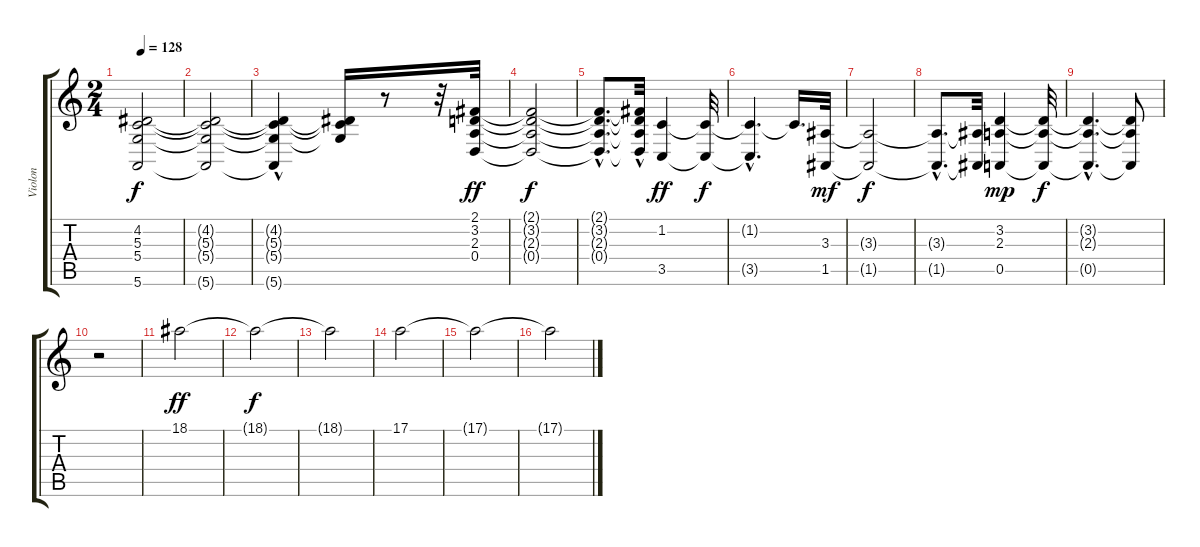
\track ("Violon" "Violon") {instrument violin}
\staff {score tabs}
\tuning (E4 B3 G3 D3 A2 E2) {hide}
\ts (2 4)
\tempo 128
\clef g2
\ks c
(4.2{t} 5.3{t} 5.4{t} 5.6{t}).2{dy f} |
(4.2{t} 5.3{t} 5.4{t} 5.6{t}).2 |
(4.2{t} 5.3{t} 5.4{t} 5.6{hac t}).4 (4.2{t} 5.3{t} 5.4{t}).16 r.8 r.32 (2.1 3.2 2.3 0.4).32{dy ff} |
(2.1{t} 3.2{t} 2.3{t} 0.4{t}).2{dy f} |
(2.1{hac t} 3.2{hac t} 2.3{hac t} 0.4{hac t}).8{d} (2.1{t} 3.2{t} 2.3{hac t} 0.4{t}).32 (1.2 3.5).4{dy ff} (1.2{t} 3.5{t}).32{dy f} |
(1.2{hac t} 3.5{t}).4{d} 1.2{t}.16{d} (3.3 1.5).32{dy mf} |
(3.3{t} 1.5{t}).2{dy f} |
(3.3{hac t} 1.5{hac t}).8{d} (3.3{t} 1.5{t}).32 (3.2 2.3 0.5).4{dy mp} (3.2{t} 2.3{t} 0.5{t}).32{dy f} |
(3.2{hac t} 2.3{hac t} 0.5{hac t}).4{d} (3.2{t} 2.3{t} 0.5{t}).8 |
r.2 |
18.1.2{dy ff volume 8} |
18.1{t}.2{dy f} |
18.1{t}.2 |
17.1.2 |
17.1{t}.2 |
17.1{t}.2
